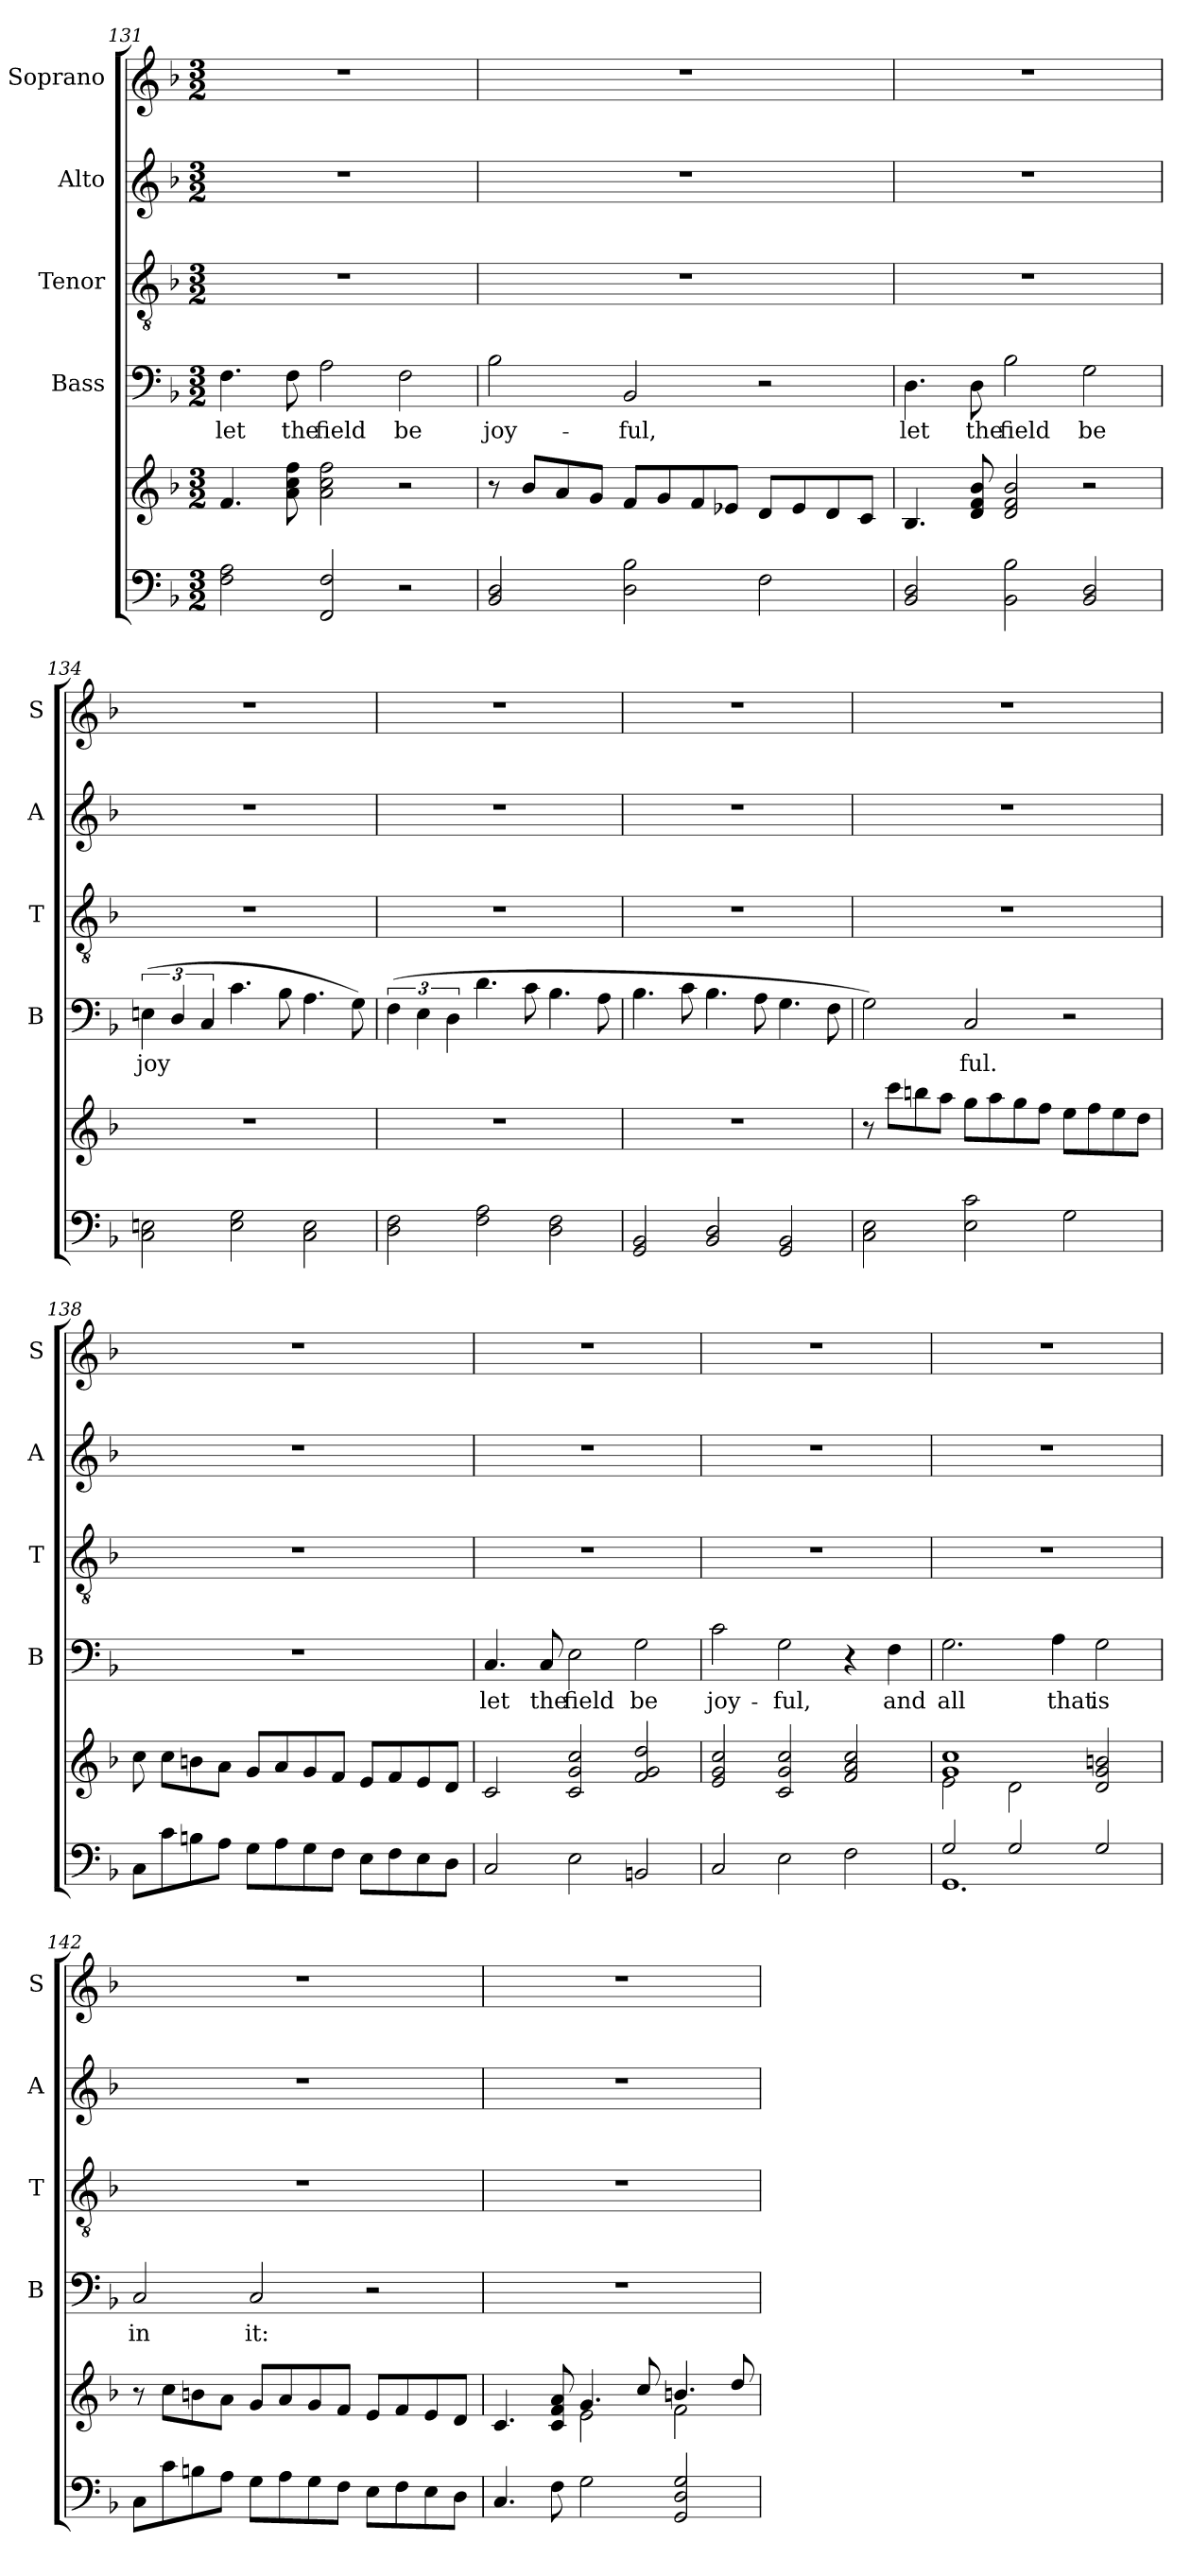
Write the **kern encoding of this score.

**kern	**kern	**kern	**text	**kern	**kern	**kern
*part6	*part5	*part4	*part4	*part3	*part2	*part1
*staff6	*staff5	*staff4	*staff4	*staff3	*staff2	*staff1
*	*	*I"Bass	*	*I"Tenor	*I"Alto	*I"Soprano
*	*	*I'B	*	*I'T	*I'A	*I'S
*clefF4	*clefG2	*clefF4	*	*clefGv2	*clefG2	*clefG2
*k[b-]	*k[b-]	*k[b-]	*	*k[b-]	*k[b-]	*k[b-]
*F:	*F:	*F:	*	*F:	*F:	*F:
*M3/2	*M3/2	*M3/2	*	*M3/2	*M3/2	*M3/2
=131	=131	=131	=131	=131	=131	=131
!	!	!	!LO:LY:b	!	!	!
2F\ 2A\	4.f/	4.F\	let	1.r	1.r	1.r
!	!	!	!LO:LY:b	!	!	!
.	8a\ 8cc\ 8ff\	8F\	the	.	.	.
!	!	!	!LO:LY:b	!	!	!
2FF/ 2F/	2a\ 2cc\ 2ff\	2A\	field	.	.	.
!	!	!	!LO:LY:b	!	!	!
2r	2r	2F\	be	.	.	.
=132	=132	=132	=132	=132	=132	=132
!	!	!	!LO:LY:b	!	!	!
2BB-/ 2D/	8r	2B-\	joy-	1.r	1.r	1.r
.	8b-/L	.	.	.	.	.
.	8a/	.	.	.	.	.
.	8g/J	.	.	.	.	.
!	!	!	!LO:LY:b	!	!	!
2D\ 2B-\	8f/L	2BB-/	-ful,	.	.	.
.	8g/	.	.	.	.	.
.	8f/	.	.	.	.	.
.	8e-X/J	.	.	.	.	.
2F\	8d/L	2r	.	.	.	.
.	8e-/	.	.	.	.	.
.	8d/	.	.	.	.	.
.	8c/J	.	.	.	.	.
=133	=133	=133	=133	=133	=133	=133
!	!	!	!LO:LY:b	!	!	!
2BB-/ 2D/	4.B-/	4.D\	let	1.r	1.r	1.r
!	!	!	!LO:LY:b	!	!	!
.	8d/ 8f/ 8b-/	8D\	the	.	.	.
!	!	!	!LO:LY:b	!	!	!
2BB-\ 2B-\	2d/ 2f/ 2b-/	2B-\	field	.	.	.
!	!	!	!LO:LY:b	!	!	!
2BB-/ 2D/	2r	2G\	be	.	.	.
=134	=134	=134	=134	=134	=134	=134
!	!	!	!LO:LY:b	!	!	!
2C\ 2Eni\	1.r	(>6Eni\	joy­	1.r	1.r	1.r
.	.	6D/	.	.	.	.
.	.	6C/	.	.	.	.
2E\ 2G\	.	4.c\	.	.	.	.
.	.	8B-\	.	.	.	.
2C\ 2E\	.	4.A\	.	.	.	.
.	.	8G\)	.	.	.	.
!!LO:LB:g=z
=135	=135	=135	=135	=135	=135	=135
*^	*	*	*	*	*	*
1ryy	2D\ 2F\	1.r	(>6F\	.	1.r	1.r	1.r
.	.	.	6E\	.	.	.	.
.	.	.	6D\	.	.	.	.
.	2F\ 2A\	.	4.d\	.	.	.	.
.	.	.	8c\	.	.	.	.
2ryy	2D\ 2F\	.	4.B-\	.	.	.	.
.	.	.	8A\	.	.	.	.
=136	=136	=136	=136	=136	=136	=136	=136
1ryy	2GG/ 2BB-/	1.r	4.B-\	.	1.r	1.r	1.r
.	.	.	8c\	.	.	.	.
.	2BB-/ 2D/	.	4.B-\	.	.	.	.
.	.	.	8A\	.	.	.	.
2ryy	2GG/ 2BB-/	.	4.G\	.	.	.	.
.	.	.	8F\	.	.	.	.
=137	=137	=137	=137	=137	=137	=137	=137
*	*	*^	*	*	*	*	*
1ryy	2C\ 2E\	8r	1ryy	2G\)	.	1.r	1.r	1.r
.	.	8ccc\L	.	.	.	.	.	.
.	.	8bbn\	.	.	.	.	.	.
.	.	8aa\J	.	.	.	.	.	.
!	!	!	!	!	!LO:LY:b	!	!	!
.	2E\ 2c\	8gg\L	.	2C/	ful.	.	.	.
.	.	8aa\	.	.	.	.	.	.
.	.	8gg\	.	.	.	.	.	.
.	.	8ff\J	.	.	.	.	.	.
2ryy	2G\	8ee\L	2ryy	2r	.	.	.	.
.	.	8ff\	.	.	.	.	.	.
.	.	8ee\	.	.	.	.	.	.
.	.	8dd\J	.	.	.	.	.	.
=138	=138	=138	=138	=138	=138	=138	=138	=138
1ryy	8C\L	8cc\	1ryy	1.r	.	1.r	1.r	1.r
.	8c\	8cc\L	.	.	.	.	.	.
.	8Bn\	8bn\	.	.	.	.	.	.
.	8A\J	8a\J	.	.	.	.	.	.
.	8G\L	8g/L	.	.	.	.	.	.
.	8A\	8a/	.	.	.	.	.	.
.	8G\	8g/	.	.	.	.	.	.
.	8F\J	8f/J	.	.	.	.	.	.
2ryy	8E\L	8e/L	2ryy	.	.	.	.	.
.	8F\	8f/	.	.	.	.	.	.
.	8E\	8e/	.	.	.	.	.	.
.	8D\J	8d/J	.	.	.	.	.	.
=139	=139	=139	=139	=139	=139	=139	=139	=139
!	!	!	!	!	!LO:LY:b	!	!	!
1ryy	2C/	2c/	1ryy	4.C/	let	1.r	1.r	1.r
!	!	!	!	!	!LO:LY:b	!	!	!
.	.	.	.	8C/	the	.	.	.
!	!	!	!	!	!LO:LY:b	!	!	!
.	2E\	2c/ 2g/ 2cc/	.	2E\	field	.	.	.
!	!	!	!	!	!LO:LY:b	!	!	!
2ryy	2BBn/	2f/ 2g/ 2dd/	2ryy	2G\	be	.	.	.
=140	=140	=140	=140	=140	=140	=140	=140	=140
!	!	!	!	!	!LO:LY:b	!	!	!
1ryy	2C/	2e/ 2g/ 2cc/	1ryy	2c\	joy-	1.r	1.r	1.r
!	!	!	!	!	!LO:LY:b	!	!	!
.	2E\	2c/ 2g/ 2cc/	.	2G\	-ful,	.	.	.
2ryy	2F\	2f/ 2a/ 2cc/	2ryy	4r	.	.	.	.
!	!	!	!	!	!LO:LY:b	!	!	!
.	.	.	.	4F\	and	.	.	.
=141	=141	=141	=141	=141	=141	=141	=141	=141
!	!	!	!	!	!LO:LY:b	!	!	!
2G/	1.GG	1g 1cc	2e\	2.G\	all	1.r	1.r	1.r
2G/	.	.	2d\	.	.	.	.	.
!	!	!	!	!	!LO:LY:b	!	!	!
.	.	.	.	4A\	that	.	.	.
!	!	!	!	!	!LO:LY:b	!	!	!
2G/	.	2d/ 2g/ 2bn/	2ryy	2G\	is	.	.	.
*v	*v	*	*	*	*	*	*	*
!!LO:LB:g=z
=142	=142	=142	=142	=142	=142	=142	=142
!	!	!	!	!LO:LY:b	!	!	!
8C\L	8r	1ryy	2C/	in	1.r	1.r	1.r
8c\	8cc\L	.	.	.	.	.	.
8Bn\	8bn\	.	.	.	.	.	.
8A\J	8a\J	.	.	.	.	.	.
!	!	!	!	!LO:LY:b	!	!	!
8G\L	8g/L	.	2C/	it:	.	.	.
8A\	8a/	.	.	.	.	.	.
8G\	8g/	.	.	.	.	.	.
8F\J	8f/J	.	.	.	.	.	.
8E\L	8e/L	2ryy	2r	.	.	.	.
8F\	8f/	.	.	.	.	.	.
8E\	8e/	.	.	.	.	.	.
8D\J	8d/J	.	.	.	.	.	.
=143	=143	=143	=143	=143	=143	=143	=143
4.C/	4.c/	2ryy	1.r	.	1.r	1.r	1.r
8F\	8c/ 8f/ 8a/	.	.	.	.	.	.
2G\	4.g/	2e\	.	.	.	.	.
.	8cc/	.	.	.	.	.	.
2GG/ 2D/ 2G/	4.bn/	2f\	.	.	.	.	.
.	8dd/	.	.	.	.	.	.
*	*v	*v	*	*	*	*	*
=	=	=	=	=	=	=
*-	*-	*-	*-	*-	*-	*-
